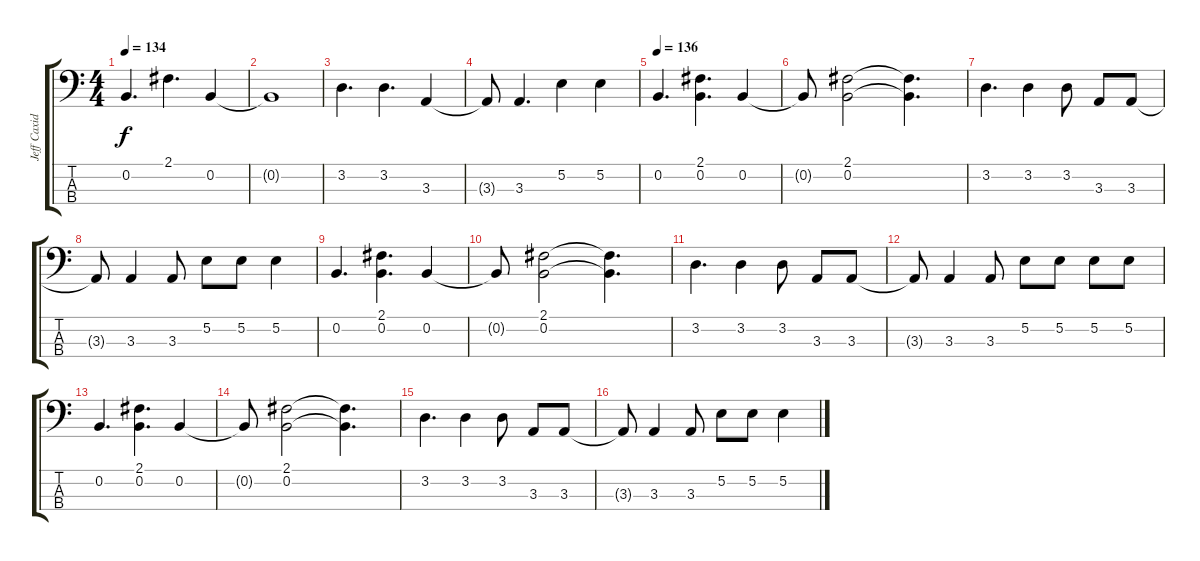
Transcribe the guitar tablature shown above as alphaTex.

\track ("Jeff Caxide" "Jeff Caxid") {instrument electricbassfinger}
\staff {score tabs}
\tuning (E2 B1 Gb1 B0) {hide}
\ts (4 4)
\tempo 134
\clef f4
\ks c
0.2.4{d dy f} 2.1.4{d} 0.2.4 |
0.2{t}.1 |
3.2.4{d} 3.2.4{d} 3.3.4 |
3.3{t}.8 3.3.4{d} 5.2.4 5.2.4 |
\tempo 136
0.2.4{d} (2.1 0.2).4{d} 0.2.4 |
0.2{t}.8 (2.1 0.2).2 (2.1{t} 0.2{t}).4{d} |
3.2.4{d} 3.2.4 3.2.8 3.3.8 3.3.8 |
3.3{t}.8 3.3.4 3.3.8 5.2.8 5.2.8 5.2.4 |
0.2.4{d} (2.1 0.2).4{d} 0.2.4 |
0.2{t}.8 (2.1 0.2).2 (2.1{t} 0.2{t}).4{d} |
3.2.4{d} 3.2.4 3.2.8 3.3.8 3.3.8 |
3.3{t}.8 3.3.4 3.3.8 5.2.8 5.2.8 5.2.8 5.2.8 |
0.2.4{d} (2.1 0.2).4{d} 0.2.4 |
0.2{t}.8 (2.1 0.2).2 (2.1{t} 0.2{t}).4{d} |
3.2.4{d} 3.2.4 3.2.8 3.3.8 3.3.8 |
3.3{t}.8 3.3.4 3.3.8 5.2.8 5.2.8 5.2.4
